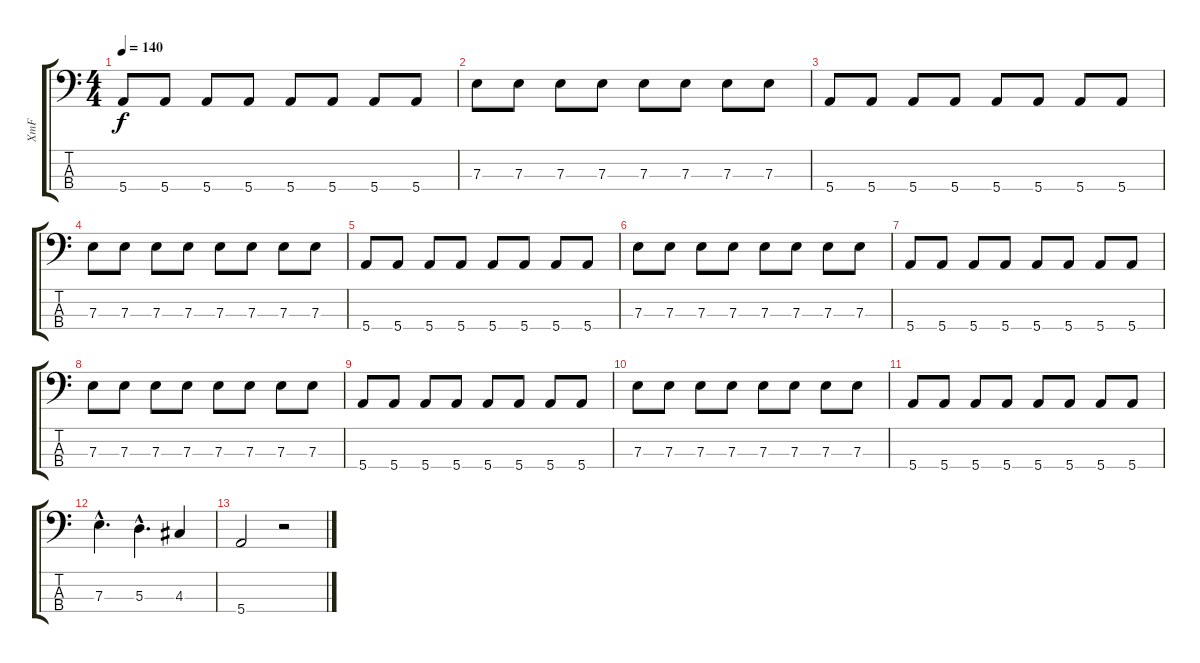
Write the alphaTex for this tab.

\track ("XmF" "XmF") {instrument electricbassfinger}
\staff {score tabs}
\tuning (G2 D2 A1 E1) {hide}
\ts (4 4)
\tempo 140
\clef f4
\ks c
5.4.8{dy f} 5.4.8 5.4.8 5.4.8 5.4.8 5.4.8 5.4.8 5.4.8 |
7.3.8 7.3.8 7.3.8 7.3.8 7.3.8 7.3.8 7.3.8 7.3.8 |
5.4.8 5.4.8 5.4.8 5.4.8 5.4.8 5.4.8 5.4.8 5.4.8 |
7.3.8 7.3.8 7.3.8 7.3.8 7.3.8 7.3.8 7.3.8 7.3.8 |
5.4.8 5.4.8 5.4.8 5.4.8 5.4.8 5.4.8 5.4.8 5.4.8 |
7.3.8 7.3.8 7.3.8 7.3.8 7.3.8 7.3.8 7.3.8 7.3.8 |
5.4.8 5.4.8 5.4.8 5.4.8 5.4.8 5.4.8 5.4.8 5.4.8 |
7.3.8 7.3.8 7.3.8 7.3.8 7.3.8 7.3.8 7.3.8 7.3.8 |
5.4.8 5.4.8 5.4.8 5.4.8 5.4.8 5.4.8 5.4.8 5.4.8 |
7.3.8 7.3.8 7.3.8 7.3.8 7.3.8 7.3.8 7.3.8 7.3.8 |
5.4.8 5.4.8 5.4.8 5.4.8 5.4.8 5.4.8 5.4.8 5.4.8 |
7.3{hac}.4{d} 5.3{hac}.4{d} 4.3.4 |
5.4.2 r.2
